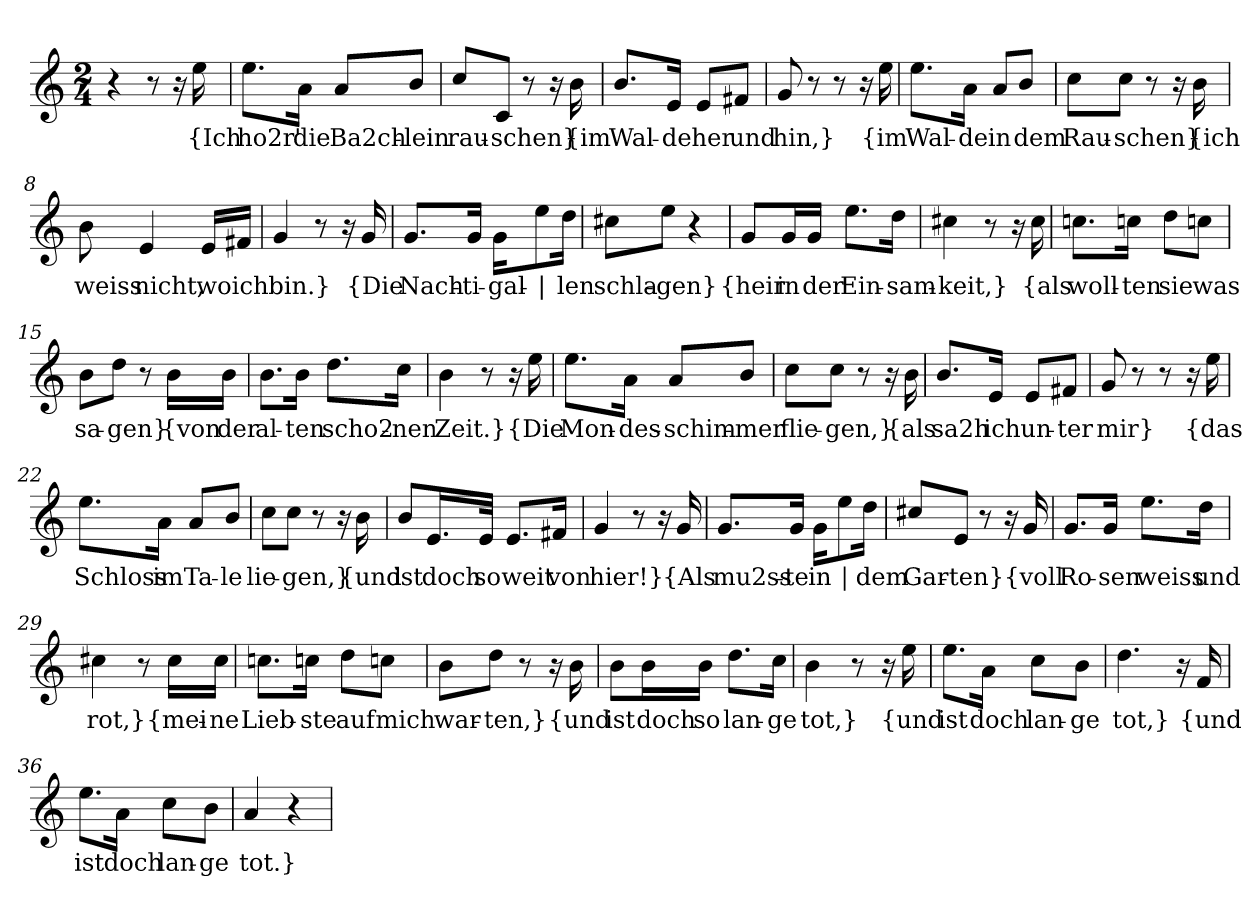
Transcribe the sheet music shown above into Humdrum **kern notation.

**kern	**text
*part1	*part1
*staff1	*staff1
*clefG2	*
*k[]	*
*M2/4	*
=1	=1
4r	.
8r	.
16r	.
!	!LO:LY:b
16ee\	{Ich
=2	=2
!	!LO:LY:b
8.ee\L	ho2r'
!	!LO:LY:b
16a\Jk	die
!	!LO:LY:b
8a/L	Ba2ch-
!	!LO:LY:b
8b/J	-lein
=3	=3
!	!LO:LY:b
8cc/L	rau-
!	!LO:LY:b
8c/J	-schen}
8r	.
16r	.
!	!LO:LY:b
16b\	{im
=4	=4
!	!LO:LY:b
8.b/L	Wal-
!	!LO:LY:b
16e/Jk	-de
!	!LO:LY:b
8e/L	her
!	!LO:LY:b
8f#X/J	und
=5	=5
!	!LO:LY:b
8g/	hin,}
8r	.
8r	.
16r	.
!	!LO:LY:b
16ee\	{im
=6	=6
!	!LO:LY:b
8.ee\L	Wal-
!	!LO:LY:b
16a\Jk	-de
!	!LO:LY:b
8a/L	in
!	!LO:LY:b
8b/J	dem
!!LO:LB:g=z
=7	=7
!	!LO:LY:b
8cc\L	Rau-
!	!LO:LY:b
8cc\J	-schen}
8r	.
16r	.
!	!LO:LY:b
16b\	{ich
=8	=8
!	!LO:LY:b
8b\	weiss
!	!LO:LY:b
4e/	nicht,
!	!LO:LY:b
16e/LL	wo
!	!LO:LY:b
16f#X/JJ	ich
=9	=9
!	!LO:LY:b
4g/	bin.}
8r	.
16r	.
!	!LO:LY:b
16g/	{Die
=10	=10
!	!LO:LY:b
8.g/L	Nach-
!	!LO:LY:b
16g/Jk	-ti-
!	!LO:LY:b
16g\KL	-gal-
!	!LO:LY:b
8ee\	|
!	!LO:LY:b
16dd\Jk	-len
=11	=11
!	!LO:LY:b
8cc#X\L	schla-
!	!LO:LY:b
8ee\J	-gen}
4r	.
=12	=12
!	!LO:LY:b
8g/L	{heir
!	!LO:LY:b
16g/L	in
!	!LO:LY:b
16g/JJ	der
!	!LO:LY:b
8.ee\L	Ein-
!	!LO:LY:b
16dd\Jk	-sam-
!!LO:LB:g=z
=13	=13
!	!LO:LY:b
4cc#X\	-keit,}
8r	.
16r	.
!	!LO:LY:b
16cc#\	{als
=14	=14
!	!LO:LY:b
8.ccn\L	woll-
!	!LO:LY:b
16ccn\Jk	-ten
!	!LO:LY:b
8dd\L	sie
!	!LO:LY:b
8ccn\J	was
=15	=15
!	!LO:LY:b
8b\L	sa-
!	!LO:LY:b
8dd\J	-gen}
8r	.
!	!LO:LY:b
16b\LL	{von
!	!LO:LY:b
16b\JJ	der
=16	=16
!	!LO:LY:b
8.b\L	al-
!	!LO:LY:b
16b\Jk	-ten
!	!LO:LY:b
8.dd\L	scho2-
!	!LO:LY:b
16cc\Jk	-nen
=17	=17
!	!LO:LY:b
4b\	Zeit.}
8r	.
16r	.
!	!LO:LY:b
16ee\	{Die
=18	=18
!	!LO:LY:b
8.ee\L	Mon-
!	!LO:LY:b
16a\Jk	-des-
!	!LO:LY:b
8a/L	-schim-
!	!LO:LY:b
8b/J	-mer
!!LO:LB:g=z
=19	=19
!	!LO:LY:b
8cc\L	flie-
!	!LO:LY:b
8cc\J	-gen,}
8r	.
16r	.
!	!LO:LY:b
16b\	{als
=20	=20
!	!LO:LY:b
8.b/L	sa2h
!	!LO:LY:b
16e/Jk	ich
!	!LO:LY:b
8e/L	un-
!	!LO:LY:b
8f#X/J	-ter
=21	=21
!	!LO:LY:b
8g/	mir}
8r	.
8r	.
16r	.
!	!LO:LY:b
16ee\	{das
=22	=22
!	!LO:LY:b
8.ee\L	Schloss
!	!LO:LY:b
16a\Jk	im
!	!LO:LY:b
8a/L	Ta-
!	!LO:LY:b
8b/J	-le
=23	=23
!	!LO:LY:b
8cc\L	lie-
!	!LO:LY:b
8cc\J	-gen,}
8r	.
16r	.
!	!LO:LY:b
16b\	{und
=24	=24
!	!LO:LY:b
8b/L	ist
!	!LO:LY:b
16.e/L	doch
!	!LO:LY:b
32e/JJk	so
!	!LO:LY:b
8.e/L	weit
!	!LO:LY:b
16f#X/Jk	von
!!LO:LB:g=z
=25	=25
!	!LO:LY:b
4g/	hier!}
8r	.
16r	.
!	!LO:LY:b
16g/	{Als
=26	=26
!	!LO:LY:b
8.g/L	mu2ss-
!	!LO:LY:b
16g/Jk	-te
!	!LO:LY:b
16g\KL	in
!	!LO:LY:b
8ee\	|
!	!LO:LY:b
16dd\Jk	dem
=27	=27
!	!LO:LY:b
8cc#X/L	Gar-
!	!LO:LY:b
8e/J	-ten}
8r	.
16r	.
!	!LO:LY:b
16g/	{voll
=28	=28
!	!LO:LY:b
8.g/L	Ro-
!	!LO:LY:b
16g/Jk	-sen
!	!LO:LY:b
8.ee\L	weiss
!	!LO:LY:b
16dd\Jk	und
=29	=29
!	!LO:LY:b
4cc#X\	rot,}
8r	.
!	!LO:LY:b
16cc#\LL	{mei-
!	!LO:LY:b
16cc#\JJ	-ne
=30	=30
!	!LO:LY:b
8.ccn\L	Lieb-
!	!LO:LY:b
16ccn\Jk	-ste
!	!LO:LY:b
8dd\L	auf
!	!LO:LY:b
8ccn\J	mich
!!LO:LB:g=z
=31	=31
!	!LO:LY:b
8b\L	war-
!	!LO:LY:b
8dd\J	-ten,}
8r	.
16r	.
!	!LO:LY:b
16b\	{und
=32	=32
!	!LO:LY:b
8b\L	ist
!	!LO:LY:b
16b\L	doch
!	!LO:LY:b
16b\JJ	so
!	!LO:LY:b
8.dd\L	lan-
!	!LO:LY:b
16cc\Jk	-ge
=33	=33
!	!LO:LY:b
4b\	tot,}
8r	.
16r	.
!	!LO:LY:b
16ee\	{und
=34	=34
!	!LO:LY:b
8.ee\L	ist
!	!LO:LY:b
16a\Jk	doch
!	!LO:LY:b
8cc\L	lan-
!	!LO:LY:b
8b\J	-ge
=35	=35
!	!LO:LY:b
4.dd\	tot,}
16r	.
!	!LO:LY:b
16f/	{und
=36	=36
!	!LO:LY:b
8.ee\L	ist
!	!LO:LY:b
16a\Jk	doch
!	!LO:LY:b
8cc\L	lan-
!	!LO:LY:b
8b\J	-ge
=37	=37
!	!LO:LY:b
4a/	tot.}
4r	.
=	=
*-	*-
